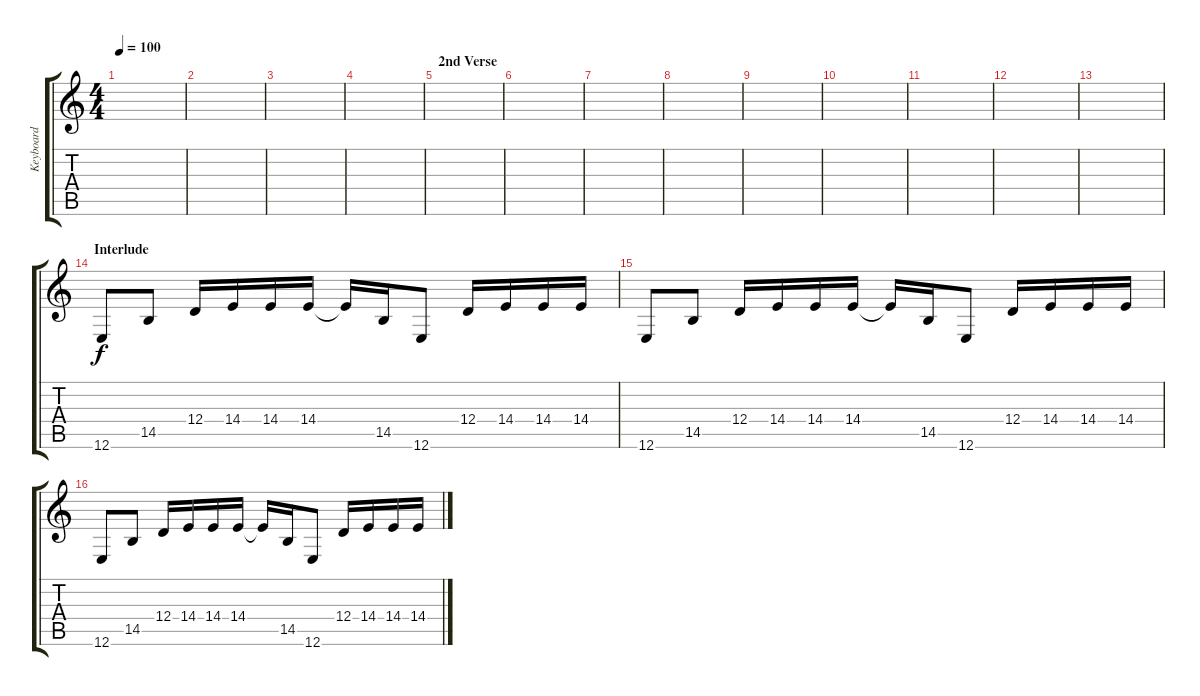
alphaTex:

\track ("Keyboard" "Keyboard") {instrument brightacousticpiano}
\staff {score tabs}
\tuning (E4 B3 G3 D3 A2 E2) {hide}
\ts (4 4)
\tempo 100
\clef g2
\ks c
|
|
|
|
\section ("" "2nd Verse")
|
|
|
|
|
|
|
|
|
\section ("" "Interlude")
12.6.8 14.5.8 12.4.16 14.4.16 14.4.16 14.4.16 14.4{t}.16 14.5.16 12.6.8 12.4.16 14.4.16 14.4.16 14.4.16 |
12.6.8 14.5.8 12.4.16 14.4.16 14.4.16 14.4.16 14.4{t}.16 14.5.16 12.6.8 12.4.16 14.4.16 14.4.16 14.4.16 |
12.6.8 14.5.8 12.4.16 14.4.16 14.4.16 14.4.16 14.4{t}.16 14.5.16 12.6.8 12.4.16 14.4.16 14.4.16 14.4.16
